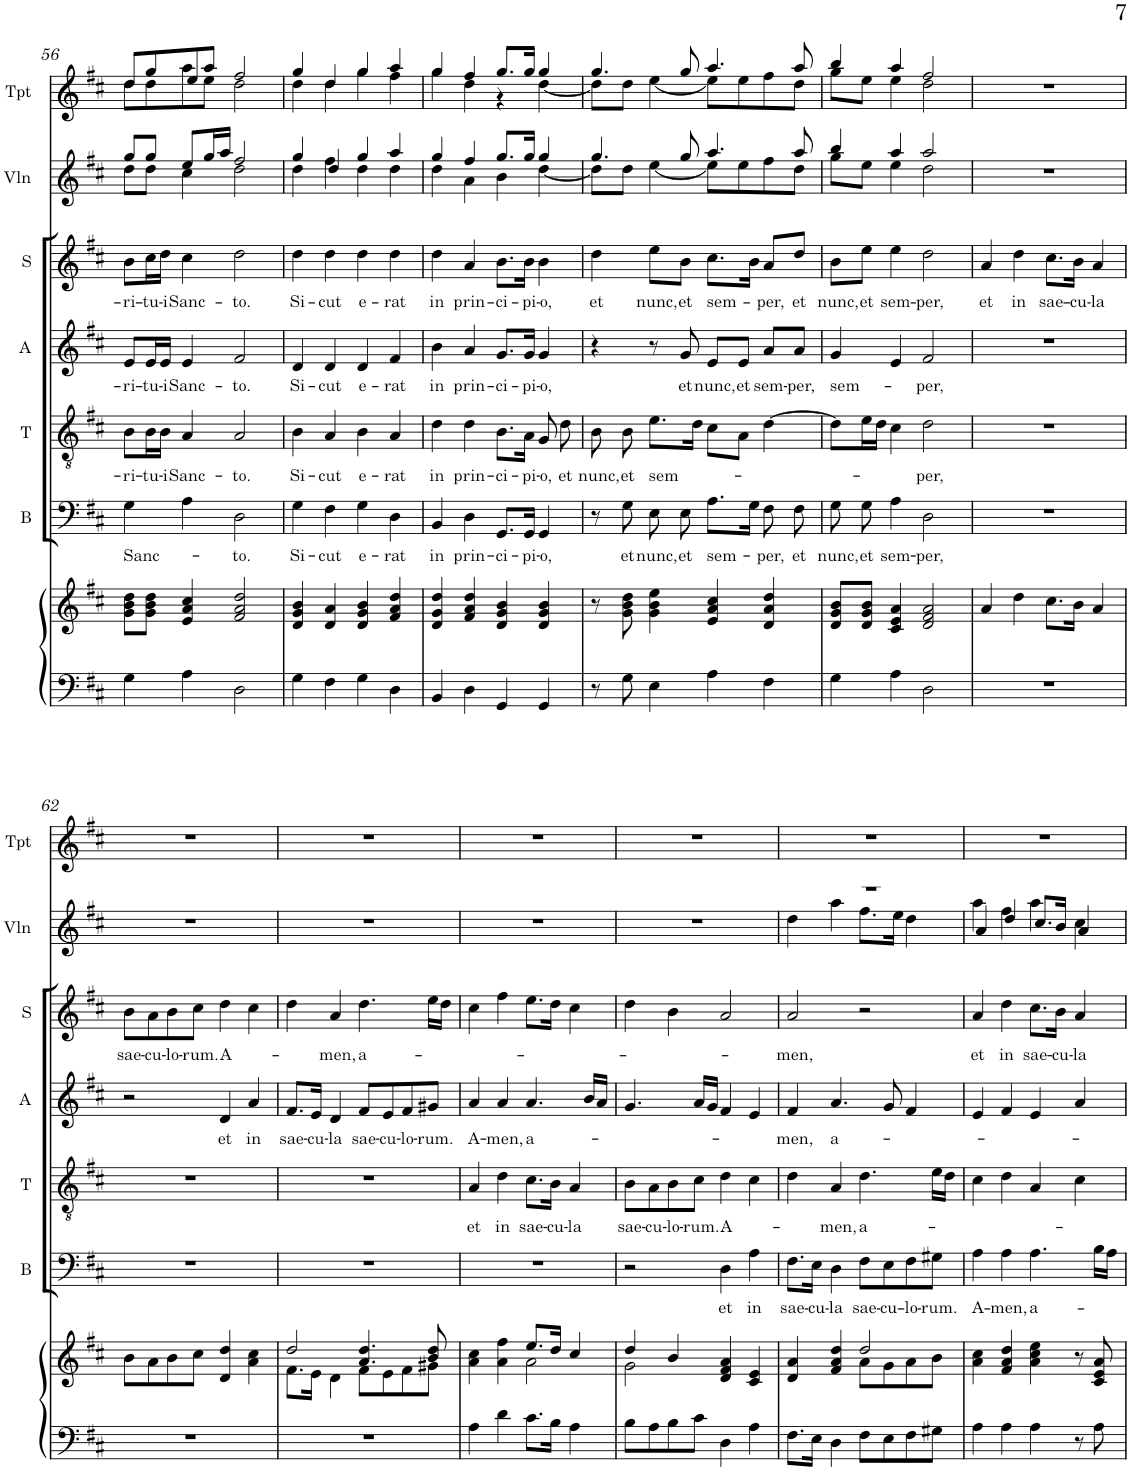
**kern	**kern	**kern	**text	**kern	**text	**kern	**text	**kern	**text	**kern	**kern
*part7	*part7	*part6	*part6	*part5	*part5	*part4	*part4	*part3	*part3	*part2	*part1
*staff8	*staff7	*staff6	*staff6	*staff5	*staff5	*staff4	*staff4	*staff3	*staff3	*staff2	*staff1
*I"Harpsichord	*	*I"B	*	*I"T	*	*I"A	*	*I"S	*	*I"Violin	*I"Trumpet
*I'Hpschd	*	*I'B	*	*I'T	*	*I'A	*	*I'S	*	*I'Vln	*I'Tpt
!!LO:PB:g=z
*clefF4	*clefG2	*clefF4	*	*clefGv2	*	*clefG2	*	*clefG2	*	*clefG2	*clefG2
*	*	*	*	*	*	*	*	*	*	*	*ITrd1c2
*k[f#c#]	*k[f#c#]	*k[f#c#]	*	*k[f#c#]	*	*k[f#c#]	*	*k[f#c#]	*	*k[f#c#]	*k[f#c#]
*M4/4	*M4/4	*M4/4	*	*M4/4	*	*M4/4	*	*M4/4	*	*M4/4	*M4/4
*met(c)	*met(c)	*met(c)	*	*met(c)	*	*met(c)	*	*met(c)	*	*met(c)	*met(c)
=56	=56	=56	=56	=56	=56	=56	=56	=56	=56	=56	=56
!	!	!	!LO:LY:b	!	!LO:LY:b	!	!LO:LY:b	!	!LO:LY:b	!	!
*	*	*	*	*	*	*	*	*	*	*^	*^
4G\	8g\ 8b\ 8dd\L	4G\	Sanc-	8B\L	-ri-	8e/L	-ri-	8b\L	-ri-	8gg/L	8dd\L	8dd/L	8dd\L
!	!	!	!	!	!LO:LY:b	!	!LO:LY:b	!	!LO:LY:b	!	!	!	!
.	8g\ 8b\ 8dd\J	.	.	16B\L	-tu-	16e/L	-tu-	16cc#\L	-tu-	8gg/J	8dd\J	8gg/	8dd\
!	!	!	!	!	!LO:LY:b	!	!LO:LY:b	!	!LO:LY:b	!	!	!	!
.	.	.	.	16B\JJ	-i	16e/JJ	-i	16dd\JJ	-i	.	.	.	.
!	!	!	!	!	!LO:LY:b	!	!LO:LY:b	!	!LO:LY:b	!	!	!	!
4A\	4e/ 4a/ 4cc#/	4A\	.	4A/	Sanc-	4e/	Sanc-	4cc#\	Sanc-	8ee/L	4cc#\	8ee/	8aa\
.	.	.	.	.	.	.	.	.	.	16gg/L	.	8aa/J	8ee\J
.	.	.	.	.	.	.	.	.	.	16aa/JJ	.	.	.
!	!	!	!LO:LY:b	!	!LO:LY:b	!	!LO:LY:b	!	!LO:LY:b	!	!	!	!
2D\	2f#/ 2a/ 2dd/	2D\	-to.	2A/	-to.	2f#/	-to.	2dd\	-to.	2ff#/	2dd\	2ff#/	2dd\
=57	=57	=57	=57	=57	=57	=57	=57	=57	=57	=57	=57	=57	=57
!	!	!	!LO:LY:b	!	!LO:LY:b	!	!LO:LY:b	!	!LO:LY:b	!	!	!	!
4G\	4d/ 4g/ 4b/	4G\	Si-	4B\	Si-	4d/	Si-	4dd\	Si-	4gg/	4dd\	4gg/	4dd\
!	!	!	!LO:LY:b	!	!LO:LY:b	!	!LO:LY:b	!	!LO:LY:b	!	!	!	!
4F#\	4d/ 4a/	4F#\	-cut	4A/	-cut	4d/	-cut	4dd\	-cut	4dd/	4ff#\	4dd/	4dd\
!	!	!	!LO:LY:b	!	!LO:LY:b	!	!LO:LY:b	!	!LO:LY:b	!	!	!	!
4G\	4d/ 4g/ 4b/	4G\	e-	4B\	e-	4d/	e-	4dd\	e-	4gg/	4dd\	4gg/	4gg\
!	!	!	!LO:LY:b	!	!LO:LY:b	!	!LO:LY:b	!	!LO:LY:b	!	!	!	!
4D\	4f#/ 4a/ 4dd/	4D\	-rat	4A/	-rat	4f#/	-rat	4dd\	-rat	4aa/	4dd\	4aa/	4ff#\
=58	=58	=58	=58	=58	=58	=58	=58	=58	=58	=58	=58	=58	=58
!	!	!	!LO:LY:b	!	!LO:LY:b	!	!LO:LY:b	!	!LO:LY:b	!	!	!	!
4BB/	4d/ 4g/ 4dd/	4BB/	in	4d\	in	4b\	in	4dd\	in	4gg/	4dd\	4gg/	4gg\
!	!	!	!LO:LY:b	!	!LO:LY:b	!	!LO:LY:b	!	!LO:LY:b	!	!	!	!
4D\	4f#/ 4a/ 4dd/	4D\	prin-	4d\	prin-	4a/	prin-	4a/	prin-	4ff#/	4a\	4ff#/	4dd\
!	!	!	!LO:LY:b	!	!LO:LY:b	!	!LO:LY:b	!	!LO:LY:b	!	!	!	!
4GG/	4d/ 4g/ 4b/	8.GG/L	-ci-	8.B\L	-ci-	8.g/L	-ci-	8.b\L	-ci-	8.gg/L	4b\	8.gg/L	4r
!	!	!	!LO:LY:b	!	!LO:LY:b	!	!LO:LY:b	!	!LO:LY:b	!	!	!	!
.	.	16GG/Jk	-pi-	16A\Jk	-pi-	16g/Jk	-pi-	16b\Jk	-pi-	16gg/Jk	.	16gg/Jk	.
!	!	!	!LO:LY:b	!	!LO:LY:b	!	!LO:LY:b	!	!LO:LY:b	!	!	!	!
4GG/	4d/ 4g/ 4b/	4GG/	-o,	8G/	-o,	4g/	-o,	4b\	-o,	4gg/	[4dd\	4gg/	[4dd\
!	!	!	!	!	!LO:LY:b	!	!	!	!	!	!	!	!
.	.	.	.	8d\	et	.	.	.	.	.	.	.	.
=59	=59	=59	=59	=59	=59	=59	=59	=59	=59	=59	=59	=59	=59
!	!	!	!	!	!LO:LY:b	!	!	!	!LO:LY:b	!	!	!	!
8r	8r	8r	.	8B\	nunc,	4r	.	4dd\	et	4.gg/	8dd\L]	4.gg/	8dd\L]
!	!	!	!LO:LY:b	!	!LO:LY:b	!	!	!	!	!	!	!	!
8G\	8g\ 8b\ 8dd\	8G\	et	8B\	et	.	.	.	.	.	8dd\J	.	8dd\J
!	!	!	!LO:LY:b	!	!LO:LY:b	!	!	!	!LO:LY:b	!	!	!	!
4E\	4g\ 4b\ 4ee\	8E\	nunc,	8.e\L	sem-	8r	.	8ee\L	nunc,	.	[4ee\	.	[4ee\
!	!	!	!LO:LY:b	!	!	!	!LO:LY:b	!	!LO:LY:b	!	!	!	!
.	.	8E\	et	.	.	8g/	et	8b\J	et	8gg/	.	8gg/	.
.	.	.	.	16d\Jk	.	.	.	.	.	.	.	.	.
!	!	!	!LO:LY:b	!	!	!	!LO:LY:b	!	!LO:LY:b	!	!	!	!
4A\	4e/ 4a/ 4cc#/	8.A\L	sem-	8c#\L	.	8e/L	nunc,	8.cc#\L	sem-	4.aa/	8ee\L]	4.aa/	8ee\L]
!	!	!	!	!	!	!	!LO:LY:b	!	!	!	!	!	!
.	.	.	.	8A\J	.	8e/J	et	.	.	.	8ee\	.	8ee\
.	.	16G\Jk	.	.	.	.	.	16b\Jk	.	.	.	.	.
!	!	!	!LO:LY:b	!	!	!	!LO:LY:b	!	!LO:LY:b	!	!	!	!
4F#\	4d/ 4a/ 4dd/	8F#\	-per,	[4d\	.	8a/L	sem-	8a/L	-per,	.	8ff#\	.	8ff#\
!	!	!	!LO:LY:b	!	!	!	!LO:LY:b	!	!LO:LY:b	!	!	!	!
.	.	8F#\	et	.	.	8a/J	-per,	8dd/J	et	8aa/	8dd\J	8aa/	8dd\J
=60	=60	=60	=60	=60	=60	=60	=60	=60	=60	=60	=60	=60	=60
!	!	!	!LO:LY:b	!	!	!	!LO:LY:b	!	!LO:LY:b	!	!	!	!
4G\	8d/ 8g/ 8b/L	8G\	nunc,	8d\L]	.	4g/	sem-	8b\L	nunc,	4bb/	8gg\L	4bb/	8gg\L
!	!	!	!LO:LY:b	!	!	!	!	!	!LO:LY:b	!	!	!	!
.	8d/ 8g/ 8b/J	8G\	et	16e\L	.	.	.	8ee\J	et	.	8ee\J	.	8ee\J
.	.	.	.	16d\JJ	.	.	.	.	.	.	.	.	.
!	!	!	!LO:LY:b	!	!	!	!	!	!LO:LY:b	!	!	!	!
4A\	4c#/ 4e/ 4a/	4A\	sem-	4c#\	.	4e/	.	4ee\	sem-	4aa/	4ee\	4aa/	4ee\
!	!	!	!LO:LY:b	!	!LO:LY:b	!	!LO:LY:b	!	!LO:LY:b	!	!	!	!
2D\	2d/ 2f#/ 2a/	2D\	-per,	2d\	-per,	2f#/	-per,	2dd\	-per,	2aa/	2dd\	2ff#/	2dd\
=61	=61	=61	=61	=61	=61	=61	=61	=61	=61	=61	=61	=61	=61
!	!	!	!	!	!	!	!	!	!LO:LY:b	!	!	!	!
*	*	*	*	*	*	*	*	*	*	*v	*v	*	*
*	*	*	*	*	*	*	*	*	*	*	*v	*v
1r	4a/	1r	.	1r	.	1r	.	4a/	et	1r	1r
!	!	!	!	!	!	!	!	!	!LO:LY:b	!	!
.	4dd\	.	.	.	.	.	.	4dd\	in	.	.
!	!	!	!	!	!	!	!	!	!LO:LY:b	!	!
.	8.cc#\L	.	.	.	.	.	.	8.cc#\L	sae-	.	.
!	!	!	!	!	!	!	!	!	!LO:LY:b	!	!
.	16b\Jk	.	.	.	.	.	.	16b\Jk	-cu-	.	.
!	!	!	!	!	!	!	!	!	!LO:LY:b	!	!
.	4a/	.	.	.	.	.	.	4a/	-la	.	.
!!LO:LB:g=z
=62	=62	=62	=62	=62	=62	=62	=62	=62	=62	=62	=62
!	!	!	!	!	!	!	!	!	!LO:LY:b	!	!
1r	8b\L	1r	.	1r	.	2r	.	8b\L	sae-	1r	1r
!	!	!	!	!	!	!	!	!	!LO:LY:b	!	!
.	8a\	.	.	.	.	.	.	8a\	-cu-	.	.
!	!	!	!	!	!	!	!	!	!LO:LY:b	!	!
.	8b\	.	.	.	.	.	.	8b\	-lo-	.	.
!	!	!	!	!	!	!	!	!	!LO:LY:b	!	!
.	8cc#\J	.	.	.	.	.	.	8cc#\J	-rum.	.	.
!	!	!	!	!	!	!	!LO:LY:b	!	!LO:LY:b	!	!
.	4d/ 4dd/	.	.	.	.	4d/	et	4dd\	A-	.	.
!	!	!	!	!	!	!	!LO:LY:b	!	!	!	!
.	4a\ 4cc#\	.	.	.	.	4a/	in	4cc#\	.	.	.
=63	=63	=63	=63	=63	=63	=63	=63	=63	=63	=63	=63
*	*^	*	*	*	*	*	*	*	*	*	*
!	!	!	!	!	!	!	!	!LO:LY:b	!	!	!	!
1r	2dd/	8.f#\L	1r	.	1r	.	8.f#/L	sae-	4dd\	.	1r	1r
!	!	!	!	!	!	!	!	!LO:LY:b	!	!	!	!
.	.	16e\Jk	.	.	.	.	16e/Jk	-cu-	.	.	.	.
!	!	!	!	!	!	!	!	!LO:LY:b	!	!LO:LY:b	!	!
.	.	4d\	.	.	.	.	4d/	-la	4a/	-men,	.	.
!	!	!	!	!	!	!	!	!LO:LY:b	!	!LO:LY:b	!	!
.	4.a/ 4.dd/	8f#\L	.	.	.	.	8f#/L	sae-	4.dd\	a-	.	.
!	!	!	!	!	!	!	!	!LO:LY:b	!	!	!	!
.	.	8e\	.	.	.	.	8e/	-cu-	.	.	.	.
!	!	!	!	!	!	!	!	!LO:LY:b	!	!	!	!
.	.	8f#\	.	.	.	.	8f#/	-lo-	.	.	.	.
!	!	!	!	!	!	!	!	!LO:LY:b	!	!	!	!
.	8b/ 8dd/	8g#X\J	.	.	.	.	8g#X/J	-rum.	16ee\LL	.	.	.
.	.	.	.	.	.	.	.	.	16dd\JJ	.	.	.
=64	=64	=64	=64	=64	=64	=64	=64	=64	=64	=64	=64	=64
!	!	!	!	!	!	!LO:LY:b	!	!LO:LY:b	!	!	!	!
4A\	4a\ 4cc#\	2ryy	1r	.	4A/	et	4a/	A-	4cc#\	.	1r	1r
!	!	!	!	!	!	!LO:LY:b	!	!LO:LY:b	!	!	!	!
4d\	4a\ 4ff#\	.	.	.	4d\	in	4a/	-men,	4ff#\	.	.	.
!	!	!	!	!	!	!LO:LY:b	!	!LO:LY:b	!	!	!	!
8.c#\L	8.ee/L	2a\	.	.	8.c#\L	sae-	4.a/	a-	8.ee\L	.	.	.
!	!	!	!	!	!	!LO:LY:b	!	!	!	!	!	!
16B\Jk	16dd/Jk	.	.	.	16B\Jk	-cu-	.	.	16dd\Jk	.	.	.
!	!	!	!	!	!	!LO:LY:b	!	!	!	!	!	!
4A\	4cc#/	.	.	.	4A/	-la	.	.	4cc#\	.	.	.
.	.	.	.	.	.	.	16b/LL	.	.	.	.	.
.	.	.	.	.	.	.	16a/JJ	.	.	.	.	.
=65	=65	=65	=65	=65	=65	=65	=65	=65	=65	=65	=65	=65
!	!	!	!	!	!	!LO:LY:b	!	!	!	!	!	!
8B\L	4dd/	2g\	2r	.	8B\L	sae-	4.g/	.	4dd\	.	1r	1r
!	!	!	!	!	!	!LO:LY:b	!	!	!	!	!	!
8A\	.	.	.	.	8A\	-cu-	.	.	.	.	.	.
!	!	!	!	!	!	!LO:LY:b	!	!	!	!	!	!
8B\	4b/	.	.	.	8B\	-lo-	.	.	4b\	.	.	.
!	!	!	!	!	!	!LO:LY:b	!	!	!	!	!	!
8c#\J	.	.	.	.	8c#\J	-rum.	16a/LL	.	.	.	.	.
.	.	.	.	.	.	.	16g/JJ	.	.	.	.	.
!	!	!	!	!LO:LY:b	!	!LO:LY:b	!	!	!	!	!	!
4D\	4d/ 4f#/ 4a/	2ryy	4D\	et	4d\	A-	4f#/	.	2a/	.	.	.
!	!	!	!	!LO:LY:b	!	!	!	!	!	!	!	!
4A\	4c#/ 4e/	.	4A\	in	4c#\	.	4e/	.	.	.	.	.
=66	=66	=66	=66	=66	=66	=66	=66	=66	=66	=66	=66	=66
!	!	!	!	!LO:LY:b	!	!	!	!LO:LY:b	!	!LO:LY:b	!	!
*	*	*	*	*	*	*	*	*	*	*	*^	*
8.F#\L	4d/ 4a/	2ryy	8.F#\L	sae-	4d\	.	4f#/	-men,	2a/	-men,	1r	4dd\	1r
!	!	!	!	!LO:LY:b	!	!	!	!	!	!	!	!	!
16E\Jk	.	.	16E\Jk	-cu-	.	.	.	.	.	.	.	.	.
!	!	!	!	!LO:LY:b	!	!LO:LY:b	!	!LO:LY:b	!	!	!	!	!
4D\	4f#/ 4a/ 4dd/	.	4D\	-la	4A/	-men,	4.a/	a-	.	.	.	4aa\	.
!	!	!	!	!LO:LY:b	!	!LO:LY:b	!	!	!	!	!	!	!
8F#\L	2dd/	8a\L	8F#\L	sae-	4.d\	a-	.	.	2r	.	.	8.ff#\L	.
!	!	!	!	!LO:LY:b	!	!	!	!	!	!	!	!	!
8E\	.	8g\	8E\	-cu-	.	.	8g/	.	.	.	.	.	.
.	.	.	.	.	.	.	.	.	.	.	.	16ee\Jk	.
!	!	!	!	!LO:LY:b	!	!	!	!	!	!	!	!	!
8F#\	.	8a\	8F#\	-lo-	.	.	4f#/	.	.	.	.	4dd\	.
!	!	!	!	!LO:LY:b	!	!	!	!	!	!	!	!	!
8G#X\J	.	8b\J	8G#X\J	-rum.	16e\LL	.	.	.	.	.	.	.	.
.	.	.	.	.	16d\JJ	.	.	.	.	.	.	.	.
*	*v	*v	*	*	*	*	*	*	*	*	*	*	*
=67	=67	=67	=67	=67	=67	=67	=67	=67	=67	=67	=67	=67
!	!	!	!LO:LY:b	!	!	!	!	!	!LO:LY:b	!	!	!
4A\	4a\ 4cc#\	4A\	A-	4c#\	.	4e/	.	4a/	et	4a/	4aa\	1r
!	!	!	!LO:LY:b	!	!	!	!	!	!LO:LY:b	!	!	!
4A\	4f#/ 4a/ 4dd/	4A\	-men,	4d\	.	4f#/	.	4dd\	in	4dd/	4ff#\	.
!	!	!	!LO:LY:b	!	!	!	!	!	!LO:LY:b	!	!	!
4A\	4a\ 4cc#\ 4ee\	4.A\	a-	4A/	.	4e/	.	8.cc#\L	sae-	8.cc#/L	4aa\	.
!	!	!	!	!	!	!	!	!	!LO:LY:b	!	!	!
.	.	.	.	.	.	.	.	16b\Jk	-cu-	16b/Jk	.	.
!	!	!	!	!	!	!	!	!	!LO:LY:b	!	!	!
8r	8r	.	.	4c#\	.	4a/	.	4a/	-la	4a/	4cc#\	.
8A\	8c#/ 8e/ 8a/	16B\LL	.	.	.	.	.	.	.	.	.	.
.	.	16A\JJ	.	.	.	.	.	.	.	.	.	.
*	*	*	*	*	*	*	*	*	*	*v	*v	*
=	=	=	=	=	=	=	=	=	=	=	=
*-	*-	*-	*-	*-	*-	*-	*-	*-	*-	*-	*-
